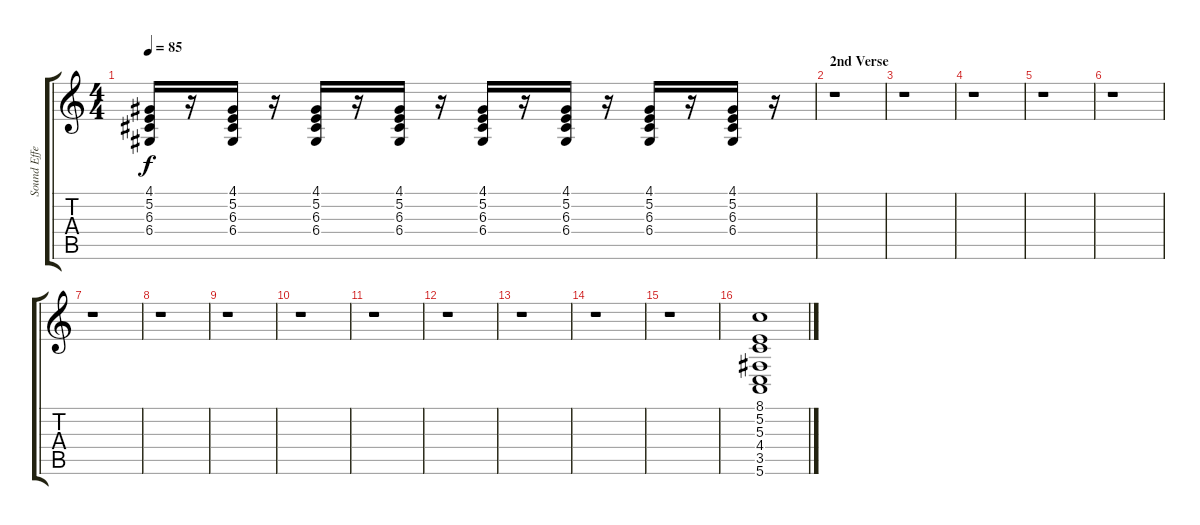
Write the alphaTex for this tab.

\track ("Sound Effects/Piano" "Sound Effe") {instrument acousticgrandpiano}
\staff {score tabs}
\tuning (E4 B3 G3 D3 A2 E2) {hide}
\ts (4 4)
\tempo 85
\clef g2
\ks c
(4.1 5.2 6.3 6.4).16{dy f} r.16 (4.1 5.2 6.3 6.4).16 r.16 (4.1 5.2 6.3 6.4).16 r.16 (4.1 5.2 6.3 6.4).16 r.16 (4.1 5.2 6.3 6.4).16 r.16 (4.1 5.2 6.3 6.4).16 r.16 (4.1 5.2 6.3 6.4).16 r.16 (4.1 5.2 6.3 6.4).16 r.16 |
\section ("" "2nd Verse")
r.1 |
r.1 |
r.1 |
r.1 |
r.1 |
r.1 |
r.1 |
r.1 |
r.1 |
r.1 |
r.1 |
r.1 |
r.1 |
r.1 |
(8.1 5.2 5.3 4.4 3.5 5.6).1{instrument tubularbells}
